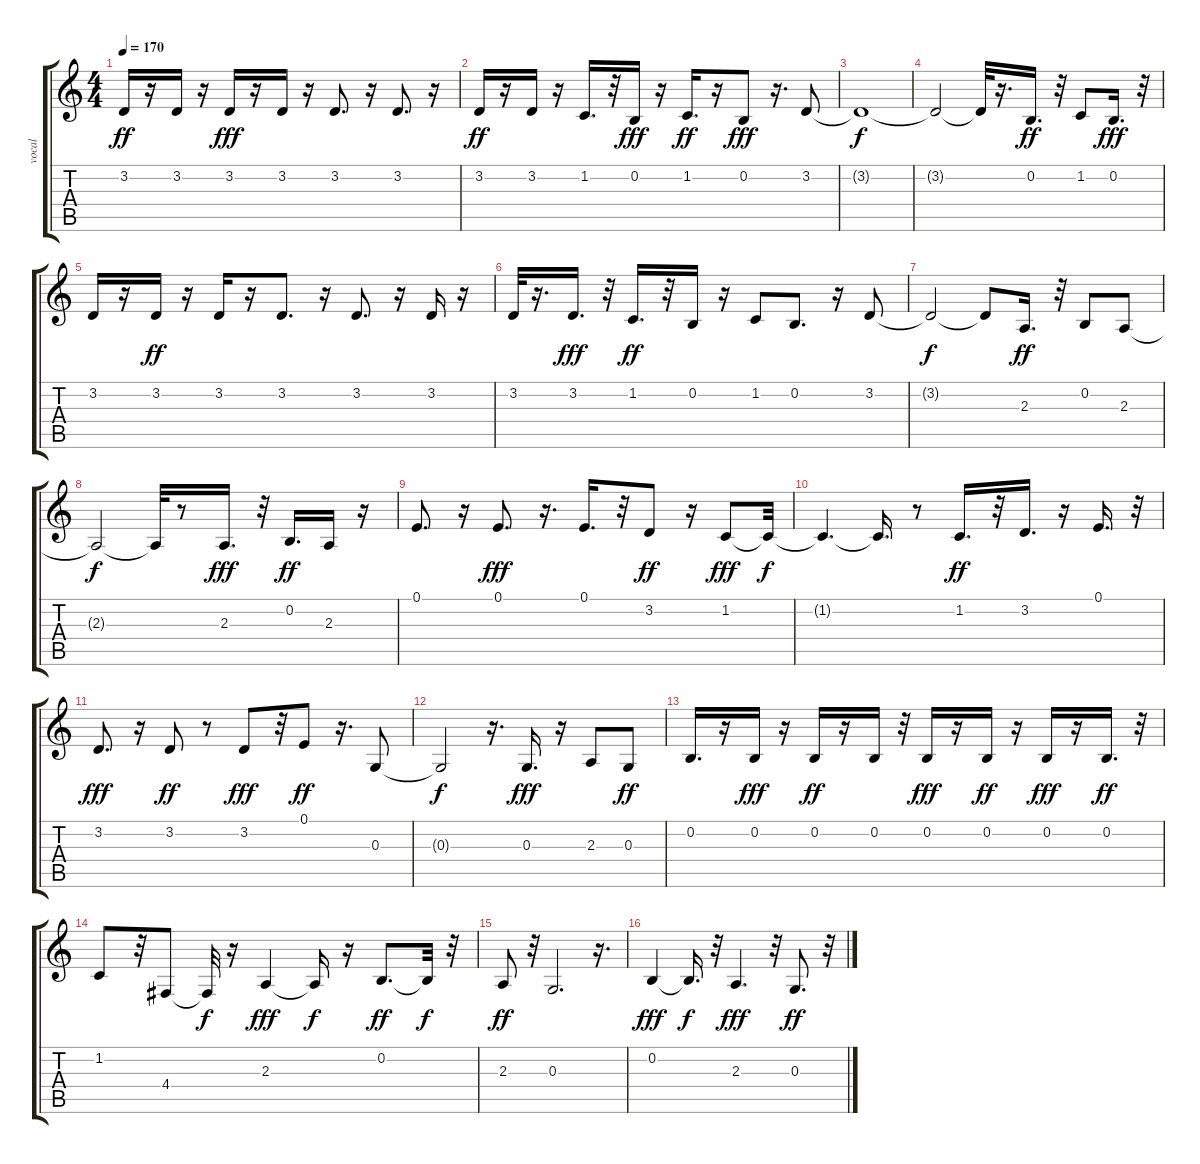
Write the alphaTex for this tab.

\track ("vocal   " "vocal   ") {instrument synthvoice}
\staff {score tabs}
\tuning (E4 B3 G3 D3 A2 E2) {hide}
\ts (4 4)
\tempo 170
\clef g2
\ks c
3.2.16{dy ff} r.16 3.2.16 r.16 3.2.16{dy fff} r.16 3.2.16 r.16 3.2.8{d} r.16 3.2.8{d} r.16 |
3.2.16{dy ff} r.16 3.2.16 r.16 1.2.16{d} r.32 0.2.16{dy fff} r.16 1.2.16{d dy ff} r.16 0.2.8{dy fff} r.16{d} 3.2.8 |
3.2{t}.1{dy f} |
3.2{t}.2 3.2{t}.32 r.16{d} 0.2.16{d dy ff} r.32 1.2.8 0.2.16{d dy fff} r.32 |
3.2.16 r.16 3.2.16{dy ff} r.16 3.2.16 r.16 3.2.8{d} r.16 3.2.8{d} r.16 3.2.16 r.16 |
3.2.32 r.16{d} 3.2.16{d dy fff} r.32 1.2.16{d dy ff} r.32 0.2.16 r.16 1.2.8 0.2.8{d} r.16 3.2.8 |
3.2{t}.2{dy f} 3.2{t}.8 2.3.16{d dy ff} r.32 0.2.8 2.3.8 |
2.3{t}.2{dy f} 2.3{t}.32 r.8 2.3.16{d dy fff} r.32 0.2.16{d dy ff} 2.3.16 r.16 |
0.1.8{d} r.16 0.1.8{d dy fff} r.16{d} 0.1.16{d} r.32 3.2.8{dy ff} r.16 1.2.8{dy fff} 1.2{t}.32{dy f} |
1.2{t}.4{d} 1.2{t}.16{d} r.8 1.2.16{d dy ff} r.32 3.2.16{d} r.16 0.1.16{d} r.32 |
3.2.8{d dy fff} r.16 3.2.8{dy ff} r.8 3.2.8{dy fff} r.32 0.1.8{dy ff} r.16{d} 0.3.8 |
0.3{t}.2{dy f} r.16{d} 0.3.16{d dy fff} r.16 2.3.8 0.3.8{dy ff} |
0.2.16{d} r.16 0.2.16{dy fff} r.16 0.2.16{dy ff} r.16 0.2.16 r.32 0.2.16{dy fff} r.16 0.2.16{dy ff} r.16 0.2.16{dy fff} r.16 0.2.16{d dy ff} r.32 |
1.2.8 r.32 4.4.8 4.4{t}.32{dy f} r.16 2.3.4{dy fff} 2.3{t}.16{dy f} r.16 0.2.8{d dy ff} 0.2{t}.32{dy f} r.32 |
2.3.8{dy ff} r.32 0.3.2{d} r.16{d} |
0.2.4{dy fff} 0.2{t}.16{d dy f} r.32 2.3.4{d dy fff} r.32 0.3.8{d dy ff} r.32
